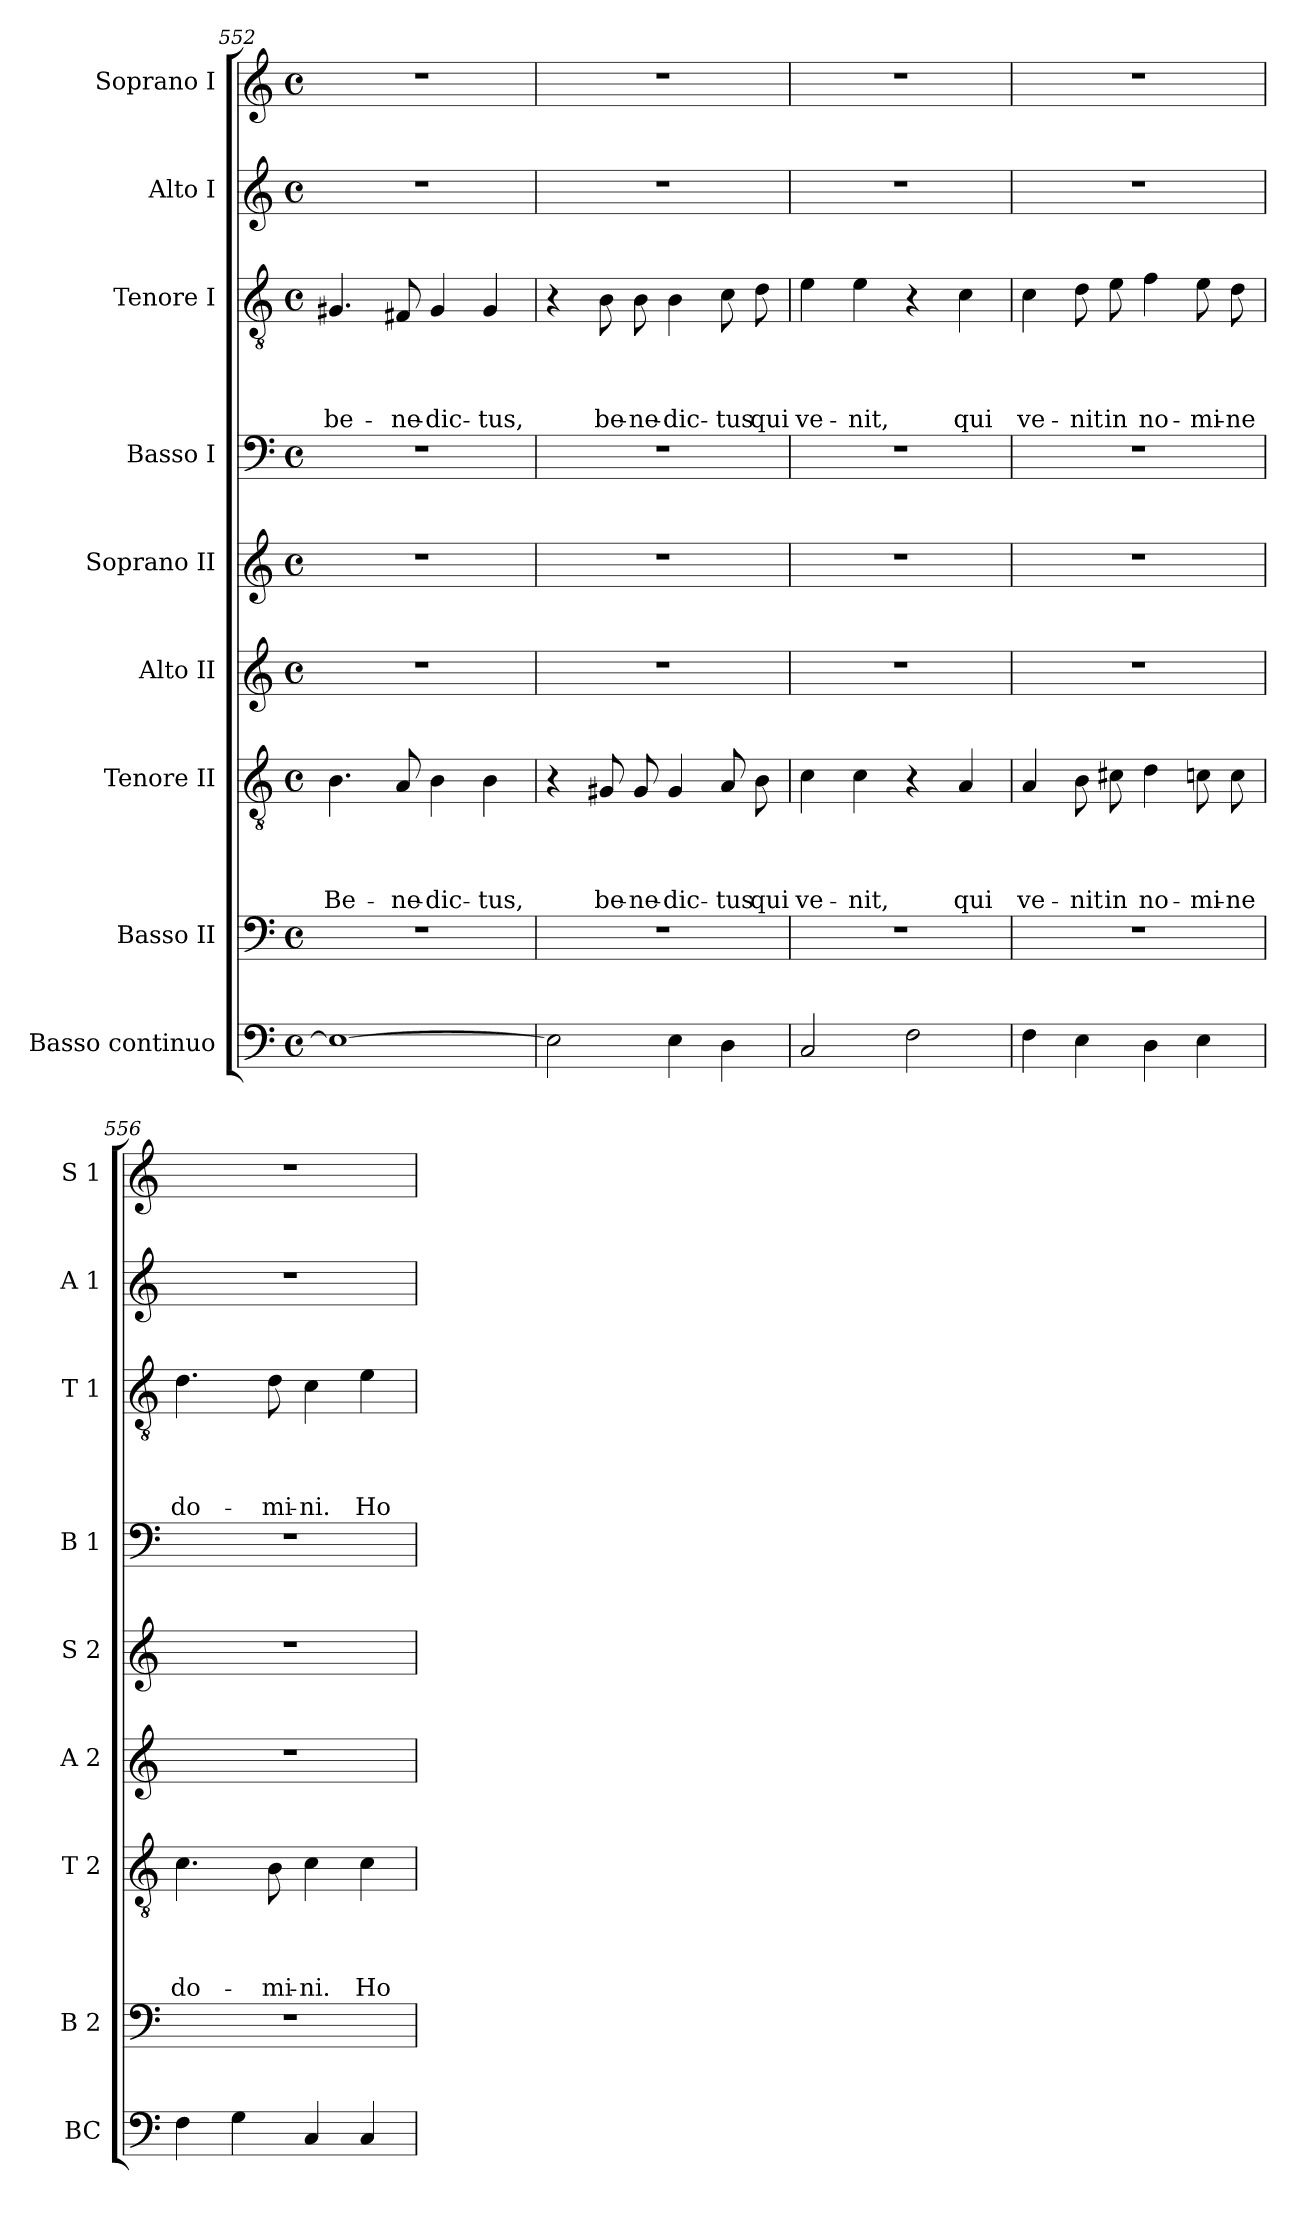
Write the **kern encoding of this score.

**kern	**kern	**kern	**text	**text	**text	**text	**kern	**kern	**kern	**kern	**text	**text	**text	**text	**kern	**kern
*part9	*part8	*part7	*part7	*part7	*part7	*part7	*part6	*part5	*part4	*part3	*part3	*part3	*part3	*part3	*part2	*part1
*staff9	*staff8	*staff7	*staff7	*staff7	*staff7	*staff7	*staff6	*staff5	*staff4	*staff3	*staff3	*staff3	*staff3	*staff3	*staff2	*staff1
*I"Basso continuo	*I"Basso II	*I"Tenore II	*	*	*	*	*I"Alto II	*I"Soprano II	*I"Basso I	*I"Tenore I	*	*	*	*	*I"Alto I	*I"Soprano I
*I'BC	*I'B 2	*I'T 2	*	*	*	*	*I'A 2	*I'S 2	*I'B 1	*I'T 1	*	*	*	*	*I'A 1	*I'S 1
*clefF4	*clefF4	*clefGv2	*	*	*	*	*clefG2	*clefG2	*clefF4	*clefGv2	*	*	*	*	*clefG2	*clefG2
*k[]	*k[]	*k[]	*	*	*	*	*k[]	*k[]	*k[]	*k[]	*	*	*	*	*k[]	*k[]
*C:	*C:	*C:	*	*	*	*	*C:	*C:	*C:	*C:	*	*	*	*	*C:	*C:
*M4/4	*M4/4	*M4/4	*	*	*	*	*M4/4	*M4/4	*M4/4	*M4/4	*	*	*	*	*M4/4	*M4/4
*met(c)	*met(c)	*met(c)	*	*	*	*	*met(c)	*met(c)	*met(c)	*met(c)	*	*	*	*	*met(c)	*met(c)
=552	=552	=552	=552	=552	=552	=552	=552	=552	=552	=552	=552	=552	=552	=552	=552	=552
!	!	!	!	!	!	!LO:LY:b	!	!	!	!	!	!	!	!LO:LY:b	!	!
1E_	1r	4.B\	.	.	.	Be-	1r	1r	1r	4.G#X/	.	.	.	be-	1r	1r
!	!	!	!	!	!	!LO:LY:b	!	!	!	!	!	!	!	!LO:LY:b	!	!
.	.	8A/	.	.	.	-ne-	.	.	.	8F#X/	.	.	.	-ne-	.	.
!	!	!	!	!	!	!LO:LY:b	!	!	!	!	!	!	!	!LO:LY:b	!	!
.	.	4B\	.	.	.	-dic-	.	.	.	4G#/	.	.	.	-dic-	.	.
!	!	!	!	!	!	!LO:LY:b	!	!	!	!	!	!	!	!LO:LY:b	!	!
.	.	4B\	.	.	.	-tus,	.	.	.	4G#/	.	.	.	-tus,	.	.
=553	=553	=553	=553	=553	=553	=553	=553	=553	=553	=553	=553	=553	=553	=553	=553	=553
2E\]	1r	4r	.	.	.	.	1r	1r	1r	4r	.	.	.	.	1r	1r
!	!	!	!	!	!	!LO:LY:b	!	!	!	!	!	!	!	!LO:LY:b	!	!
.	.	8G#X/	.	.	.	be-	.	.	.	8B\	.	.	.	be-	.	.
!	!	!	!	!	!	!LO:LY:b	!	!	!	!	!	!	!	!LO:LY:b	!	!
.	.	8G#/	.	.	.	-ne-	.	.	.	8B\	.	.	.	-ne-	.	.
!	!	!	!	!	!	!LO:LY:b	!	!	!	!	!	!	!	!LO:LY:b	!	!
4E\	.	4G#/	.	.	.	-dic-	.	.	.	4B\	.	.	.	-dic-	.	.
!	!	!	!	!	!	!LO:LY:b	!	!	!	!	!	!	!	!LO:LY:b	!	!
4D\	.	8A/	.	.	.	-tus	.	.	.	8c\	.	.	.	-tus	.	.
!	!	!	!	!	!	!LO:LY:b	!	!	!	!	!	!	!	!LO:LY:b	!	!
.	.	8B\	.	.	.	qui	.	.	.	8d\	.	.	.	qui	.	.
=554	=554	=554	=554	=554	=554	=554	=554	=554	=554	=554	=554	=554	=554	=554	=554	=554
!	!	!	!	!	!	!LO:LY:b	!	!	!	!	!	!	!	!LO:LY:b	!	!
2C/	1r	4c\	.	.	.	ve-	1r	1r	1r	4e\	.	.	.	ve-	1r	1r
!	!	!	!	!	!	!LO:LY:b	!	!	!	!	!	!	!	!LO:LY:b	!	!
.	.	4c\	.	.	.	-nit,	.	.	.	4e\	.	.	.	-nit,	.	.
2F\	.	4r	.	.	.	.	.	.	.	4r	.	.	.	.	.	.
!	!	!	!	!	!	!LO:LY:b	!	!	!	!	!	!	!	!LO:LY:b	!	!
.	.	4A/	.	.	.	qui	.	.	.	4c\	.	.	.	qui	.	.
=555	=555	=555	=555	=555	=555	=555	=555	=555	=555	=555	=555	=555	=555	=555	=555	=555
!	!	!	!	!	!	!LO:LY:b	!	!	!	!	!	!	!	!LO:LY:b	!	!
4F\	1r	4A/	.	.	.	ve-	1r	1r	1r	4c\	.	.	.	ve-	1r	1r
!	!	!	!	!	!	!LO:LY:b	!	!	!	!	!	!	!	!LO:LY:b	!	!
4E\	.	8B\	.	.	.	-nit	.	.	.	8d\	.	.	.	-nit	.	.
!	!	!	!	!	!	!LO:LY:b	!	!	!	!	!	!	!	!LO:LY:b	!	!
.	.	8c#X\	.	.	.	in	.	.	.	8e\	.	.	.	in	.	.
!	!	!	!	!	!	!LO:LY:b	!	!	!	!	!	!	!	!LO:LY:b	!	!
4D\	.	4d\	.	.	.	no-	.	.	.	4f\	.	.	.	no-	.	.
!	!	!	!	!	!	!LO:LY:b	!	!	!	!	!	!	!	!LO:LY:b	!	!
4E\	.	8cn\	.	.	.	-mi-	.	.	.	8e\	.	.	.	-mi-	.	.
!	!	!	!	!	!	!LO:LY:b	!	!	!	!	!	!	!	!LO:LY:b	!	!
.	.	8c\	.	.	.	-ne	.	.	.	8d\	.	.	.	-ne	.	.
!!LO:PB:g=z
=556	=556	=556	=556	=556	=556	=556	=556	=556	=556	=556	=556	=556	=556	=556	=556	=556
!	!	!	!	!	!	!LO:LY:b	!	!	!	!	!	!	!	!LO:LY:b	!	!
4F\	1r	4.c\	.	.	.	do-	1r	1r	1r	4.d\	.	.	.	do-	1r	1r
4G\	.	.	.	.	.	.	.	.	.	.	.	.	.	.	.	.
!	!	!	!	!	!	!LO:LY:b	!	!	!	!	!	!	!	!LO:LY:b	!	!
.	.	8B\	.	.	.	-mi-	.	.	.	8d\	.	.	.	-mi-	.	.
!	!	!	!	!	!	!LO:LY:b	!	!	!	!	!	!	!	!LO:LY:b	!	!
4C/	.	4c\	.	.	.	-ni.	.	.	.	4c\	.	.	.	-ni.	.	.
!	!	!	!	!	!	!LO:LY:b	!	!	!	!	!	!	!	!LO:LY:b	!	!
4C/	.	4c\	.	.	.	Ho-	.	.	.	4e\	.	.	.	Ho-	.	.
=	=	=	=	=	=	=	=	=	=	=	=	=	=	=	=	=
*-	*-	*-	*-	*-	*-	*-	*-	*-	*-	*-	*-	*-	*-	*-	*-	*-
